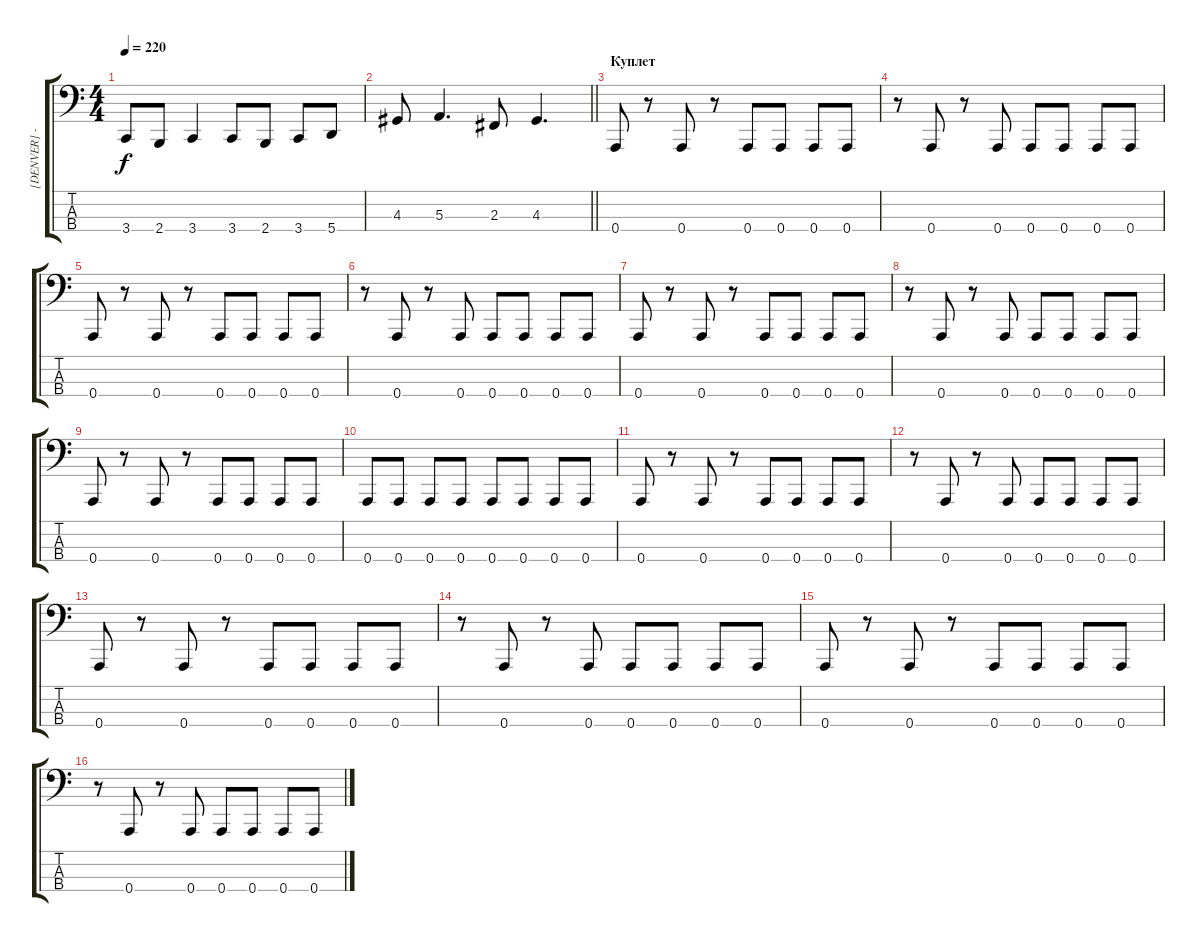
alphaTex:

\track ("[DENVER] - Bass " "[DENVER] -") {instrument electricbassfinger}
\staff {score tabs}
\tuning (D2 A1 E1 A0) {hide}
\ts (4 4)
\tempo 220
\clef f4
\ks c
3.4.8{dy f} 2.4.8 3.4.4 3.4.8 2.4.8 3.4.8 5.4.8 |
\barLineRight lightlight
4.3.8 5.3.4{d} 2.3.8 4.3.4{d} |
\section ("" "Куплет")
0.4.8 r.8 0.4.8 r.8 0.4.8 0.4.8 0.4.8 0.4.8 |
r.8 0.4.8 r.8 0.4.8 0.4.8 0.4.8 0.4.8 0.4.8 |
0.4.8 r.8 0.4.8 r.8 0.4.8 0.4.8 0.4.8 0.4.8 |
r.8 0.4.8 r.8 0.4.8 0.4.8 0.4.8 0.4.8 0.4.8 |
0.4.8 r.8 0.4.8 r.8 0.4.8 0.4.8 0.4.8 0.4.8 |
r.8 0.4.8 r.8 0.4.8 0.4.8 0.4.8 0.4.8 0.4.8 |
0.4.8 r.8 0.4.8 r.8 0.4.8 0.4.8 0.4.8 0.4.8 |
0.4.8 0.4.8 0.4.8 0.4.8 0.4.8 0.4.8 0.4.8 0.4.8 |
0.4.8 r.8 0.4.8 r.8 0.4.8 0.4.8 0.4.8 0.4.8 |
r.8 0.4.8 r.8 0.4.8 0.4.8 0.4.8 0.4.8 0.4.8 |
0.4.8 r.8 0.4.8 r.8 0.4.8 0.4.8 0.4.8 0.4.8 |
r.8 0.4.8 r.8 0.4.8 0.4.8 0.4.8 0.4.8 0.4.8 |
0.4.8 r.8 0.4.8 r.8 0.4.8 0.4.8 0.4.8 0.4.8 |
r.8 0.4.8 r.8 0.4.8 0.4.8 0.4.8 0.4.8 0.4.8
